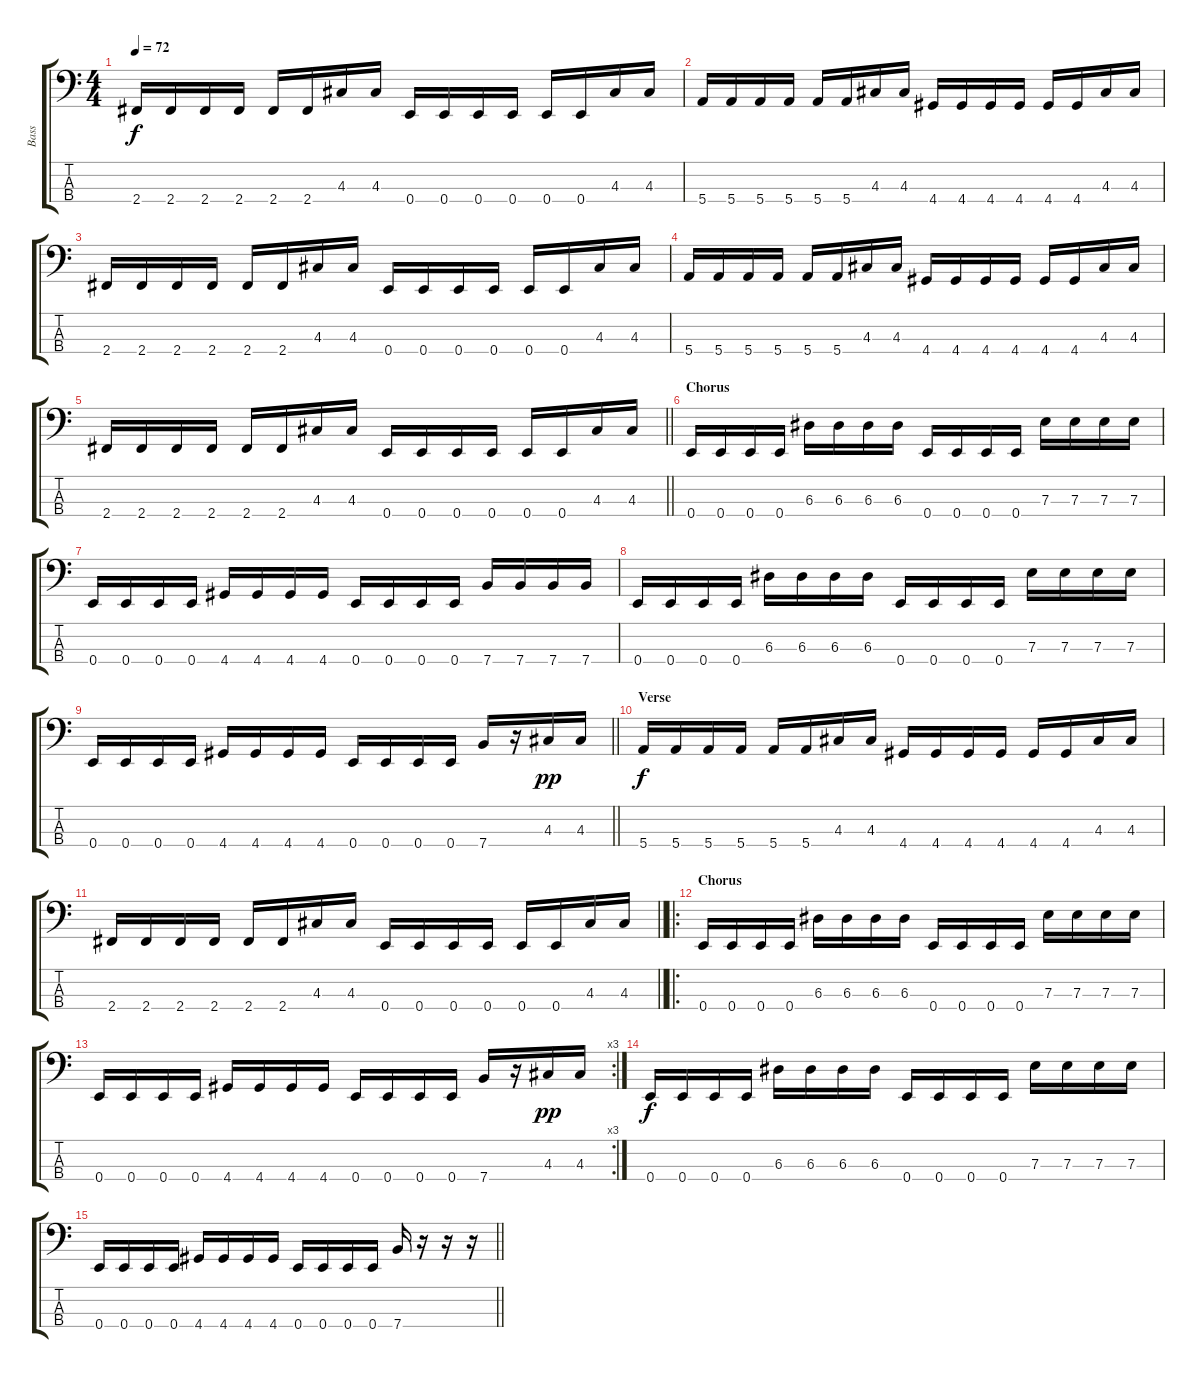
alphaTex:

\track ("Bass" "Bass") {instrument electricbassfinger}
\staff {score tabs}
\tuning (G2 D2 A1 E1) {hide}
\ts (4 4)
\tempo 72
\clef f4
\ks c
2.4.16{dy f} 2.4.16 2.4.16 2.4.16 2.4.16 2.4.16 4.3.16 4.3.16 0.4.16 0.4.16 0.4.16 0.4.16 0.4.16 0.4.16 4.3.16 4.3.16 |
5.4.16 5.4.16 5.4.16 5.4.16 5.4.16 5.4.16 4.3.16 4.3.16 4.4.16 4.4.16 4.4.16 4.4.16 4.4.16 4.4.16 4.3.16 4.3.16 |
2.4.16 2.4.16 2.4.16 2.4.16 2.4.16 2.4.16 4.3.16 4.3.16 0.4.16 0.4.16 0.4.16 0.4.16 0.4.16 0.4.16 4.3.16 4.3.16 |
5.4.16 5.4.16 5.4.16 5.4.16 5.4.16 5.4.16 4.3.16 4.3.16 4.4.16 4.4.16 4.4.16 4.4.16 4.4.16 4.4.16 4.3.16 4.3.16 |
\barLineRight lightlight
2.4.16 2.4.16 2.4.16 2.4.16 2.4.16 2.4.16 4.3.16 4.3.16 0.4.16 0.4.16 0.4.16 0.4.16 0.4.16 0.4.16 4.3.16 4.3.16 |
\section ("" "Chorus")
0.4.16{volume 13} 0.4.16 0.4.16 0.4.16 6.3.16 6.3.16 6.3.16 6.3.16 0.4.16 0.4.16 0.4.16 0.4.16 7.3.16 7.3.16 7.3.16 7.3.16 |
0.4.16 0.4.16 0.4.16 0.4.16 4.4.16 4.4.16 4.4.16 4.4.16 0.4.16 0.4.16 0.4.16 0.4.16 7.4.16 7.4.16 7.4.16 7.4.16 |
0.4.16{volume 13} 0.4.16 0.4.16 0.4.16 6.3.16 6.3.16 6.3.16 6.3.16 0.4.16 0.4.16 0.4.16 0.4.16 7.3.16 7.3.16 7.3.16 7.3.16 |
\barLineRight lightlight
0.4.16 0.4.16 0.4.16 0.4.16 4.4.16 4.4.16 4.4.16 4.4.16 0.4.16 0.4.16 0.4.16 0.4.16 7.4.16 r.16 4.3.16{dy pp} 4.3.16 |
\section ("" "Verse")
5.4.16{dy f} 5.4.16 5.4.16 5.4.16 5.4.16 5.4.16 4.3.16 4.3.16 4.4.16 4.4.16 4.4.16 4.4.16 4.4.16 4.4.16 4.3.16 4.3.16 |
\barLineRight lightlight
2.4.16 2.4.16 2.4.16 2.4.16 2.4.16 2.4.16 4.3.16 4.3.16 0.4.16 0.4.16 0.4.16 0.4.16 0.4.16 0.4.16 4.3.16 4.3.16 |
\ro
\section ("" "Chorus")
0.4.16{volume 13} 0.4.16 0.4.16 0.4.16 6.3.16 6.3.16 6.3.16 6.3.16 0.4.16 0.4.16 0.4.16 0.4.16 7.3.16 7.3.16 7.3.16 7.3.16 |
\rc 3
0.4.16 0.4.16 0.4.16 0.4.16 4.4.16 4.4.16 4.4.16 4.4.16 0.4.16 0.4.16 0.4.16 0.4.16 7.4.16 r.16 4.3.16{dy pp} 4.3.16 |
0.4.16{dy f volume 13} 0.4.16 0.4.16 0.4.16 6.3.16 6.3.16 6.3.16 6.3.16 0.4.16 0.4.16 0.4.16 0.4.16 7.3.16 7.3.16 7.3.16 7.3.16 |
\barLineRight lightlight
0.4.16 0.4.16 0.4.16 0.4.16 4.4.16 4.4.16 4.4.16 4.4.16 0.4.16 0.4.16 0.4.16 0.4.16 7.4.16 r.16 r.16 r.16
